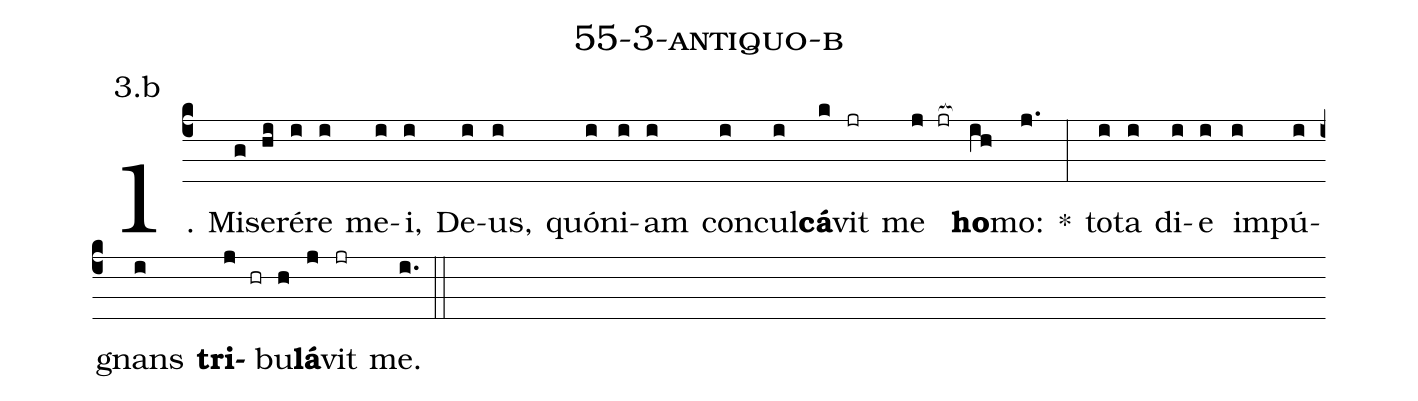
name: 55-3-antiquo-b;
annotation: 3.b;
%%
(c4)1. Mi(g)se(hi)ré(i)re(i) me(i)i,(i) De(i)us,(i) quón(i)i(i)am(i) con(i)cul(i)<b>cá</b>(k)vit(jr) me(j jr[ocb:1{]) <b>ho</b>(ih[ocb:0}])mo:(j.) *(:) to(i)ta(i) di(i)e(i) im(i)pú(i)gnans(i) <b>tri</b>(j hr)bu(h)<b>lá</b>(j)vit(jr) me.(i.) (::)
